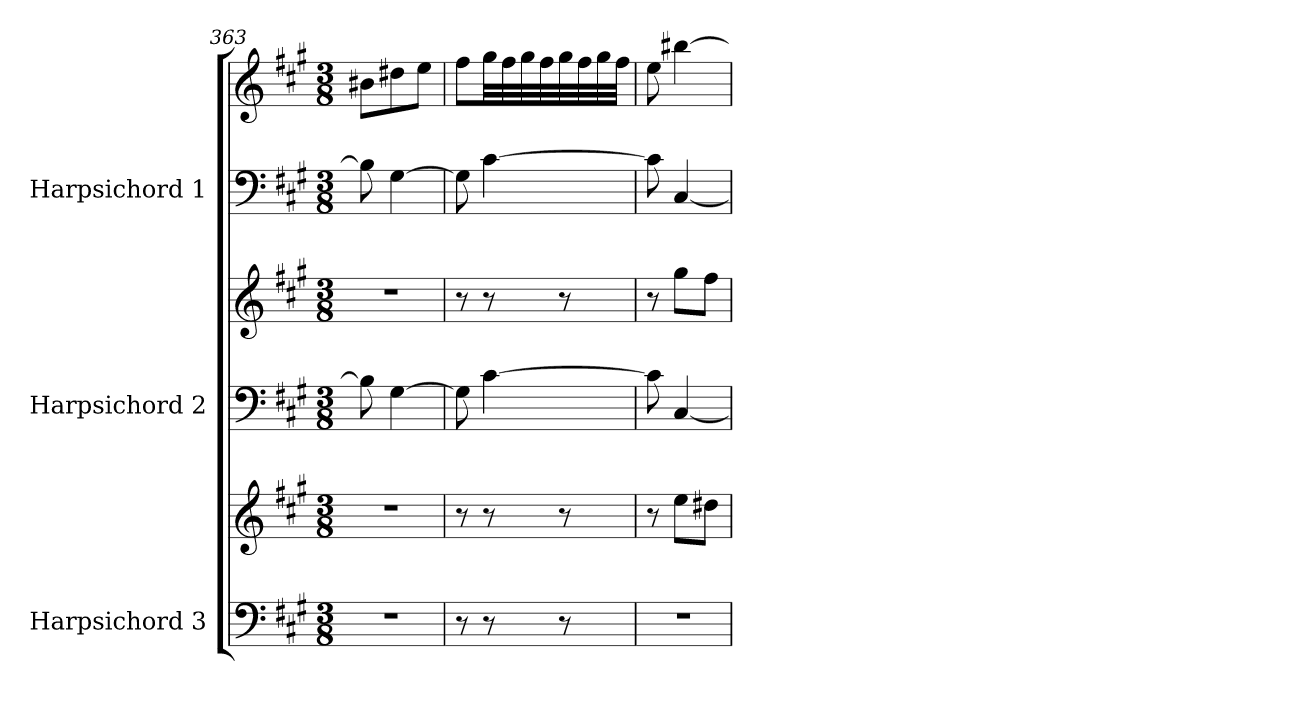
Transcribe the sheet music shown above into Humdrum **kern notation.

**kern	**kern	**kern	**kern	**kern	**kern
*part3	*part3	*part2	*part2	*part1	*part1
*staff6	*staff5	*staff4	*staff3	*staff2	*staff1
*I"Harpsichord 3	*	*I"Harpsichord 2	*	*I"Harpsichord 1	*
*I'Hp	*	*I'Hp	*	*I'Hp	*
*clefF4	*clefG2	*clefF4	*clefG2	*clefF4	*clefG2
*k[f#c#g#]	*k[f#c#g#]	*k[f#c#g#]	*k[f#c#g#]	*k[f#c#g#]	*k[f#c#g#]
*M3/8	*M3/8	*M3/8	*M3/8	*M3/8	*M3/8
=363	=363	=363	=363	=363	=363
4.r	4.r	8B#\]	4.r	8B#\]	8b#X\L
.	.	[4G#\	.	[4G#\	8dd#X\
.	.	.	.	.	8ee\J
=364	=364	=364	=364	=364	=364
8r	8r	8G#\]	8r	8G#\]	8ff#\L
8r	8r	[4c#\	8r	[4c#\	32gg#\LL
.	.	.	.	.	32ff#\
.	.	.	.	.	32gg#\
.	.	.	.	.	32ff#\
8r	8r	.	8r	.	32gg#\
.	.	.	.	.	32ff#\
.	.	.	.	.	32gg#\
.	.	.	.	.	32ff#\JJJ
!!LO:PB:g=z
=365	=365	=365	=365	=365	=365
4.r	8r	8c#\]	8r	8c#\]	8ee\
.	8ee\L	[4C#/	8gg#\L	[4C#/	[4bb#X\
.	8dd#X\J	.	8ff#\J	.	.
=	=	=	=	=	=
*-	*-	*-	*-	*-	*-
